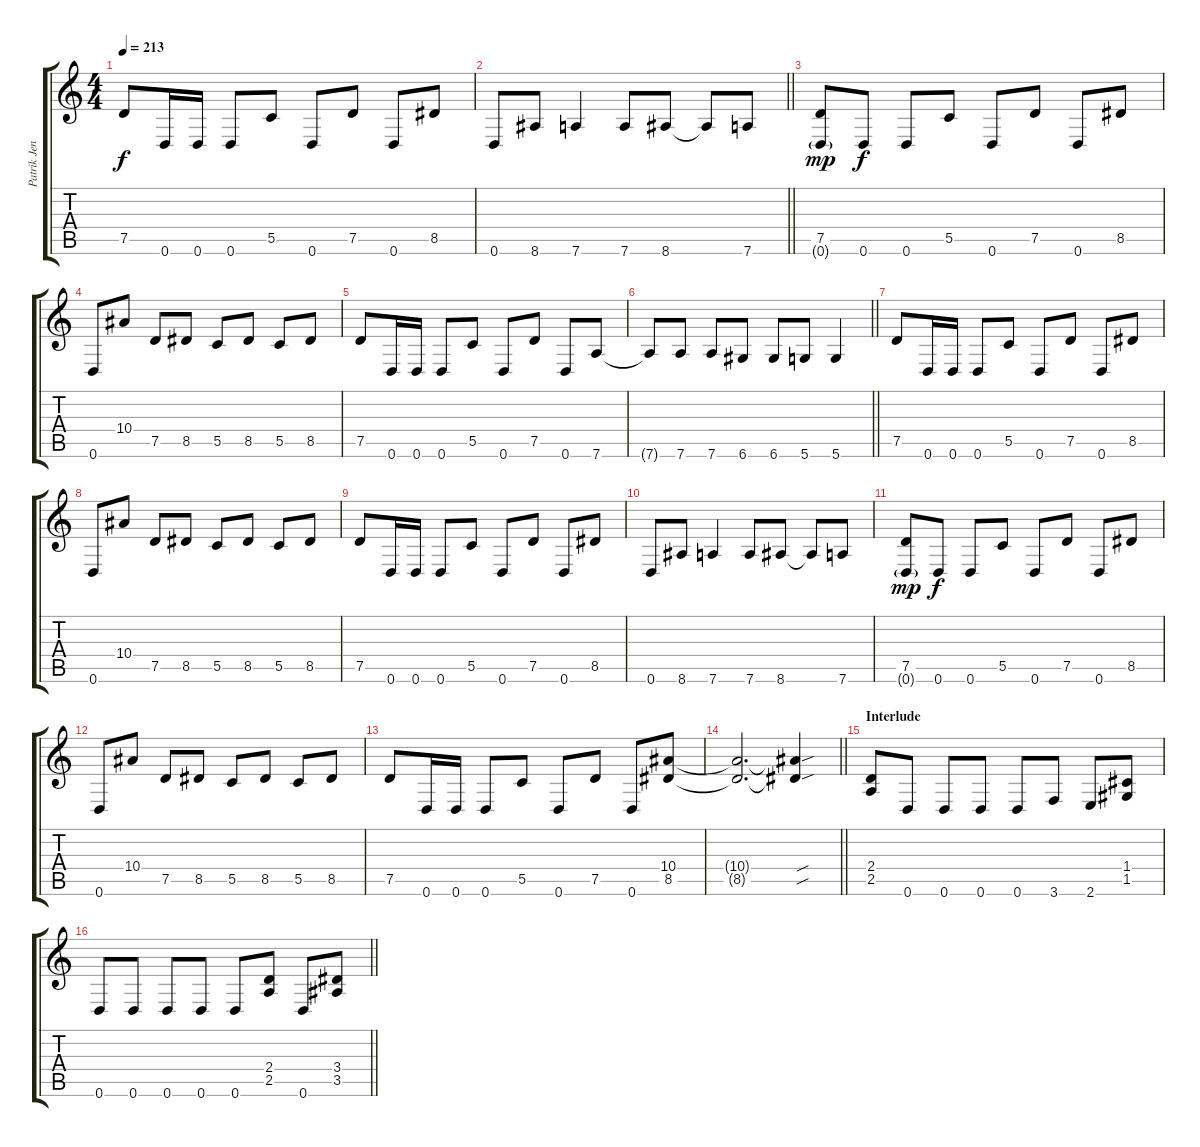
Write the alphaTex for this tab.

\track ("Patrik Jensen" "Patrik Jen") {instrument distortionguitar}
\staff {score tabs}
\tuning (D4 A3 F3 C3 G2 D2) {hide}
\ts (4 4)
\tempo 213
\clef g2
\ks c
7.5.8{dy f} 0.6.16 0.6.16 0.6.8 5.5.8 0.6.8 7.5.8 0.6.8 8.5.8 |
\barLineRight lightlight
0.6.8 8.6.8 7.6.4 7.6.8 8.6.8 8.6{t}.8 7.6.8 |
\section ("" "")
(7.5 0.6{g}).8{dy mp} 0.6.8{dy f} 0.6.8 5.5.8 0.6.8 7.5.8 0.6.8 8.5.8 |
0.6.8 10.4.8 7.5.8 8.5.8 5.5.8 8.5.8 5.5.8 8.5.8 |
7.5.8 0.6.16 0.6.16 0.6.8 5.5.8 0.6.8 7.5.8 0.6.8 7.6.8 |
\barLineRight lightlight
7.6{t}.8 7.6.8 7.6.8 6.6.8 6.6.8 5.6.8 5.6.4 |
\section ("" "")
7.5.8 0.6.16 0.6.16 0.6.8 5.5.8 0.6.8 7.5.8 0.6.8 8.5.8 |
0.6.8 10.4.8 7.5.8 8.5.8 5.5.8 8.5.8 5.5.8 8.5.8 |
7.5.8 0.6.16 0.6.16 0.6.8 5.5.8 0.6.8 7.5.8 0.6.8 8.5.8 |
0.6.8 8.6.8 7.6.4 7.6.8 8.6.8 8.6{t}.8 7.6.8 |
(7.5 0.6{g}).8{dy mp} 0.6.8{dy f} 0.6.8 5.5.8 0.6.8 7.5.8 0.6.8 8.5.8 |
0.6.8 10.4.8 7.5.8 8.5.8 5.5.8 8.5.8 5.5.8 8.5.8 |
7.5.8 0.6.16 0.6.16 0.6.8 5.5.8 0.6.8 7.5.8 0.6.8 (10.4 8.5).8 |
\barLineRight lightlight
(10.4{t} 8.5{t}).2{d} (10.4{sou t} 8.5{sou t}).4 |
\section ("" "Interlude")
(2.4 2.5).8 0.6.8 0.6.8 0.6.8 0.6.8 3.6.8 2.6.8 (1.4 1.5).8 |
\barLineRight lightlight
0.6.8 0.6.8 0.6.8 0.6.8 0.6.8 (2.4 2.5).8 0.6.8 (3.4 3.5).8
